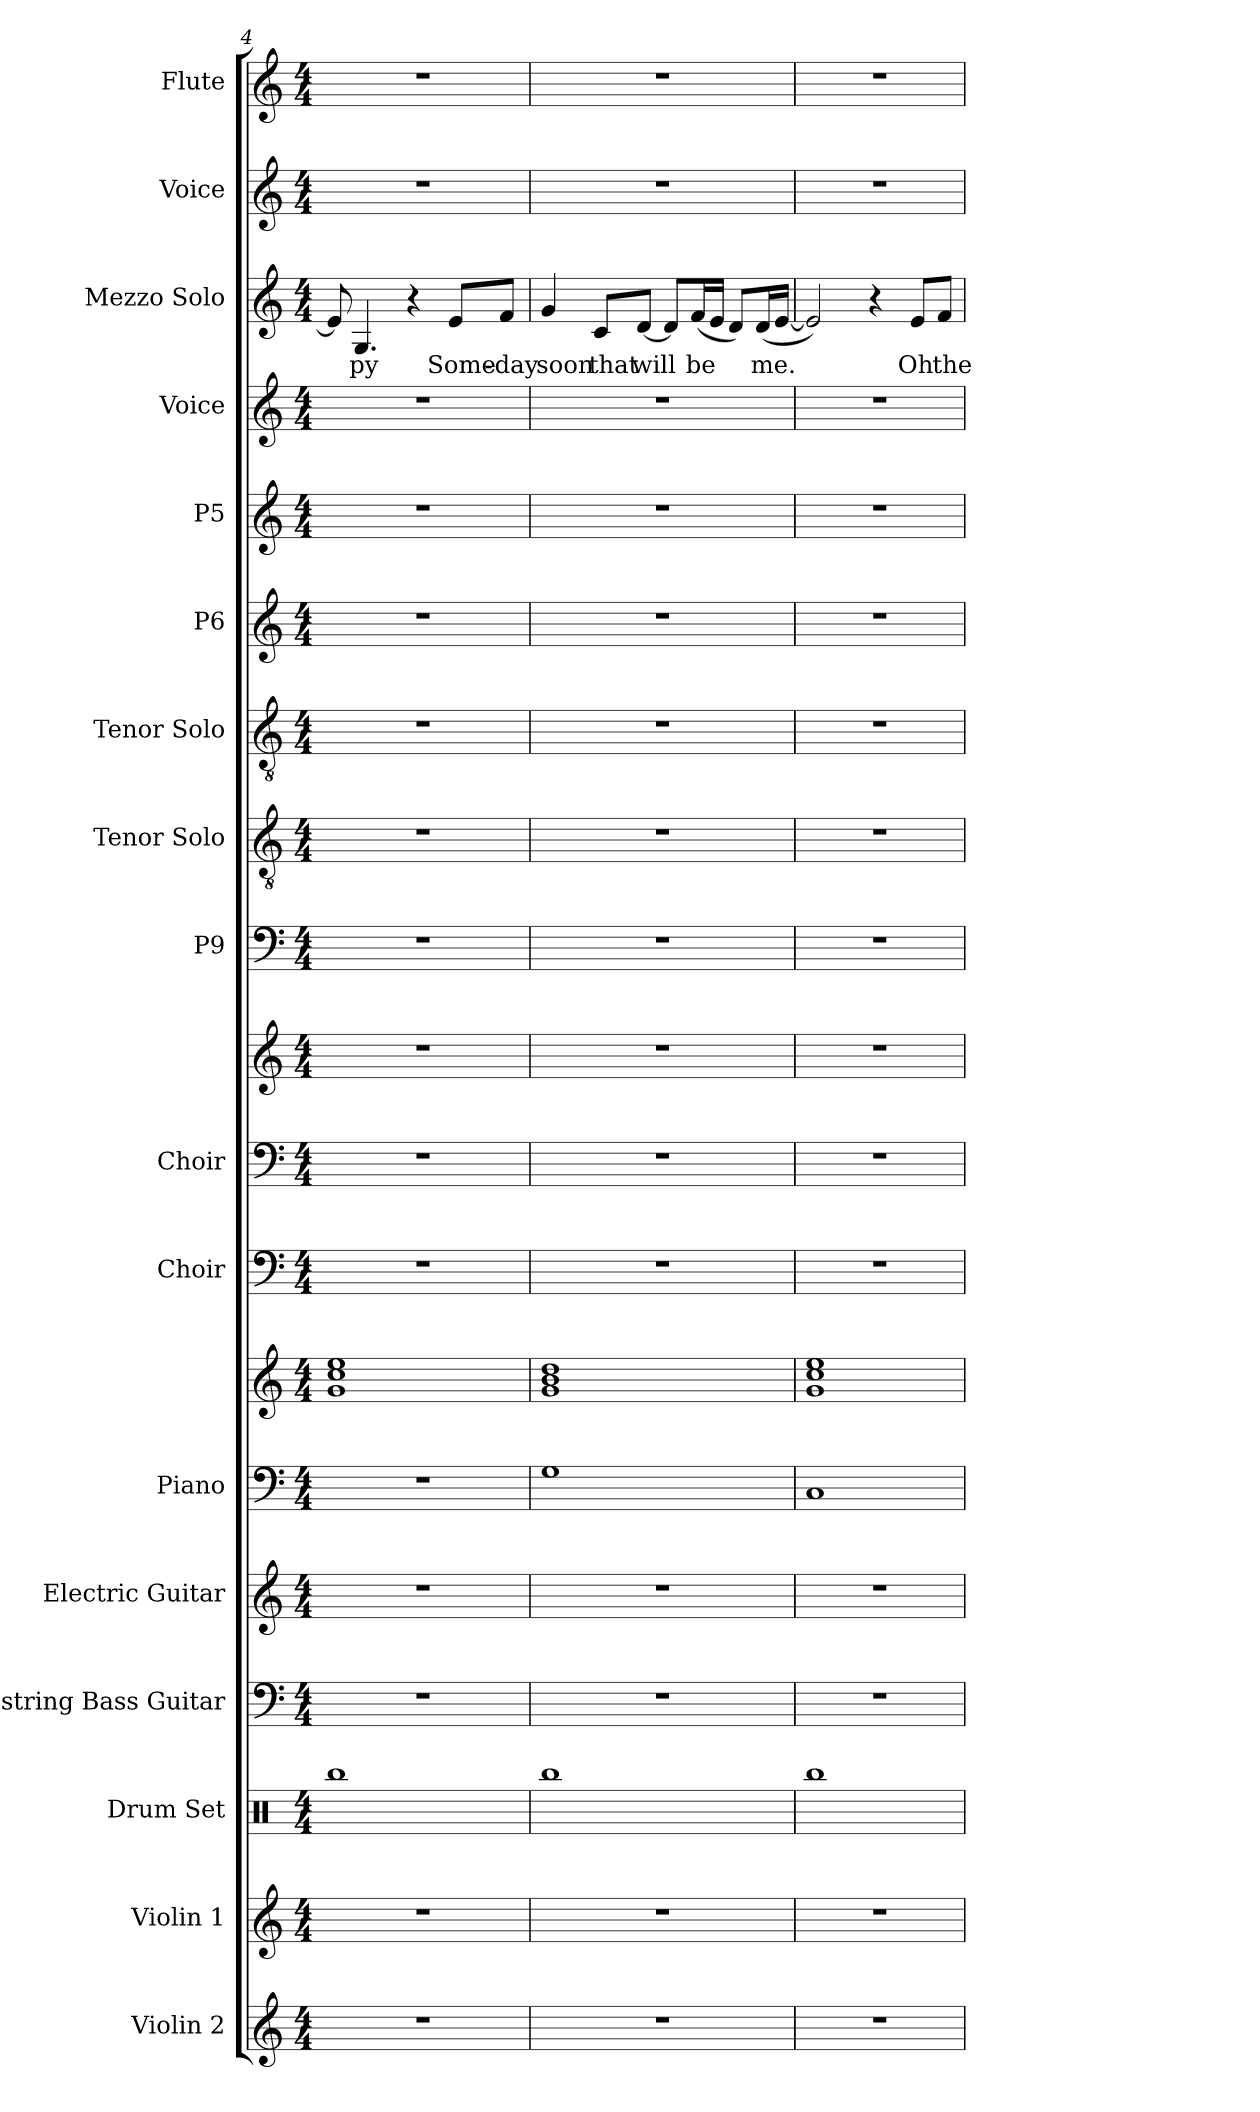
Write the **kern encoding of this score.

**kern	**kern	**kern	**kern	**kern	**kern	**kern	**kern	**kern	**kern	**kern	**kern	**kern	**kern	**kern	**kern	**kern	**text	**kern	**kern
*part17	*part16	*part15	*part14	*part13	*part12	*part12	*part11	*part10	*part10	*part9	*part8	*part7	*part6	*part5	*part4	*part3	*part3	*part2	*part1
*staff19	*staff18	*staff17	*staff16	*staff15	*staff14	*staff13	*staff12	*staff11	*staff10	*staff9	*staff8	*staff7	*staff6	*staff5	*staff4	*staff3	*staff3	*staff2	*staff1
*I"Violin 2	*I"Violin 1	*I"Drum Set	*I"4-string Bass Guitar	*I"Electric Guitar	*I"Piano	*	*I"Choir	*I"Choir	*	*I"P9	*I"Tenor Solo	*I"Tenor Solo	*I"P6	*I"P5	*I"Voice	*I"Mezzo Solo	*	*I"Voice	*I"Flute
*I'Vln. 2	*I'Vln. 1	*I'Dr.	*I'Bass	*I'E. Gtr.	*I'Pno.	*	*	*	*	*	*I'T. Solo	*	*	*	*	*I'M. Solo	*	*	*I'Fl.
*clefG2	*clefG2	*clefX	*clefF4	*clefG2	*clefF4	*clefG2	*clefF4	*clefF4	*clefG2	*clefF4	*clefGv2	*clefGv2	*clefG2	*clefG2	*clefG2	*clefG2	*	*clefG2	*clefG2
*	*	*	*ITrd7c12	*ITrd7c12	*	*	*	*	*	*	*ITrd7c12	*ITrd7c12	*	*	*	*	*	*	*
*k[]	*k[]	*k[]	*k[]	*k[]	*k[]	*k[]	*k[]	*k[]	*k[]	*k[]	*k[]	*k[]	*k[]	*k[]	*k[]	*k[]	*	*k[]	*k[]
*C:	*C:	*C:	*C:	*C:	*C:	*C:	*C:	*C:	*C:	*C:	*C:	*C:	*C:	*C:	*C:	*C:	*	*C:	*C:
*M4/4	*M4/4	*M4/4	*M4/4	*M4/4	*M4/4	*M4/4	*M4/4	*M4/4	*M4/4	*M4/4	*M4/4	*M4/4	*M4/4	*M4/4	*M4/4	*M4/4	*	*M4/4	*M4/4
=4	=4	=4	=4	=4	=4	=4	=4	=4	=4	=4	=4	=4	=4	=4	=4	=4	=4	=4	=4
1r	1r	1Rbbi	1r	1r	1r	1gi 1cci 1eei	1r	1r	1r	1r	1r	1r	1r	1r	1r	8ei/]	.	1r	1r
!	!	!	!	!	!	!	!	!	!	!	!	!	!	!	!	!	!LO:LY:b:color=#000000	!	!
.	.	.	.	.	.	.	.	.	.	.	.	.	.	.	.	4.Gi/	-py	.	.
.	.	.	.	.	.	.	.	.	.	.	.	.	.	.	.	4r	.	.	.
!	!	!	!	!	!	!	!	!	!	!	!	!	!	!	!	!	!LO:LY:b:color=#000000	!	!
.	.	.	.	.	.	.	.	.	.	.	.	.	.	.	.	8ei/L	Some-	.	.
!	!	!	!	!	!	!	!	!	!	!	!	!	!	!	!	!	!LO:LY:b:color=#000000	!	!
.	.	.	.	.	.	.	.	.	.	.	.	.	.	.	.	8fi/J	-day	.	.
!!LO:LB:g=z
=5	=5	=5	=5	=5	=5	=5	=5	=5	=5	=5	=5	=5	=5	=5	=5	=5	=5	=5	=5
!	!	!	!	!	!	!	!	!	!	!	!	!	!	!	!	!	!LO:LY:b:color=#000000	!	!
1r	1r	1Rbbi	1r	1r	1Gi	1gi 1bi 1ddi	1r	1r	1r	1r	1r	1r	1r	1r	1r	4gi/	soon	1r	1r
!	!	!	!	!	!	!	!	!	!	!	!	!	!	!	!	!	!LO:LY:b:color=#000000	!	!
.	.	.	.	.	.	.	.	.	.	.	.	.	.	.	.	8ci/L	that	.	.
!	!	!	!	!	!	!	!	!	!	!	!	!	!	!	!	!	!LO:LY:b:color=#000000	!	!
.	.	.	.	.	.	.	.	.	.	.	.	.	.	.	.	[<8di/J	will	.	.
.	.	.	.	.	.	.	.	.	.	.	.	.	.	.	.	8di/L]	.	.	.
!	!	!	!	!	!	!	!	!	!	!	!	!	!	!	!	!	!LO:LY:b:color=#000000	!	!
.	.	.	.	.	.	.	.	.	.	.	.	.	.	.	.	(16fi/L	be	.	.
.	.	.	.	.	.	.	.	.	.	.	.	.	.	.	.	16ei/JJ	.	.	.
.	.	.	.	.	.	.	.	.	.	.	.	.	.	.	.	8di/L)	.	.	.
!	!	!	!	!	!	!	!	!	!	!	!	!	!	!	!	!	!LO:LY:b:color=#000000	!	!
.	.	.	.	.	.	.	.	.	.	.	.	.	.	.	.	(16di/L	me.	.	.
.	.	.	.	.	.	.	.	.	.	.	.	.	.	.	.	[<16ei/JJ	.	.	.
=6	=6	=6	=6	=6	=6	=6	=6	=6	=6	=6	=6	=6	=6	=6	=6	=6	=6	=6	=6
1r	1r	1Rbbi	1r	1r	1Ci	1gi 1cci 1eei	1r	1r	1r	1r	1r	1r	1r	1r	1r	2ei/])	.	1r	1r
.	.	.	.	.	.	.	.	.	.	.	.	.	.	.	.	4r	.	.	.
!	!	!	!	!	!	!	!	!	!	!	!	!	!	!	!	!	!LO:LY:b:color=#000000	!	!
.	.	.	.	.	.	.	.	.	.	.	.	.	.	.	.	8ei/L	Oh	.	.
!	!	!	!	!	!	!	!	!	!	!	!	!	!	!	!	!	!LO:LY:b:color=#000000	!	!
.	.	.	.	.	.	.	.	.	.	.	.	.	.	.	.	8fi/J	the	.	.
=	=	=	=	=	=	=	=	=	=	=	=	=	=	=	=	=	=	=	=
*-	*-	*-	*-	*-	*-	*-	*-	*-	*-	*-	*-	*-	*-	*-	*-	*-	*-	*-	*-
